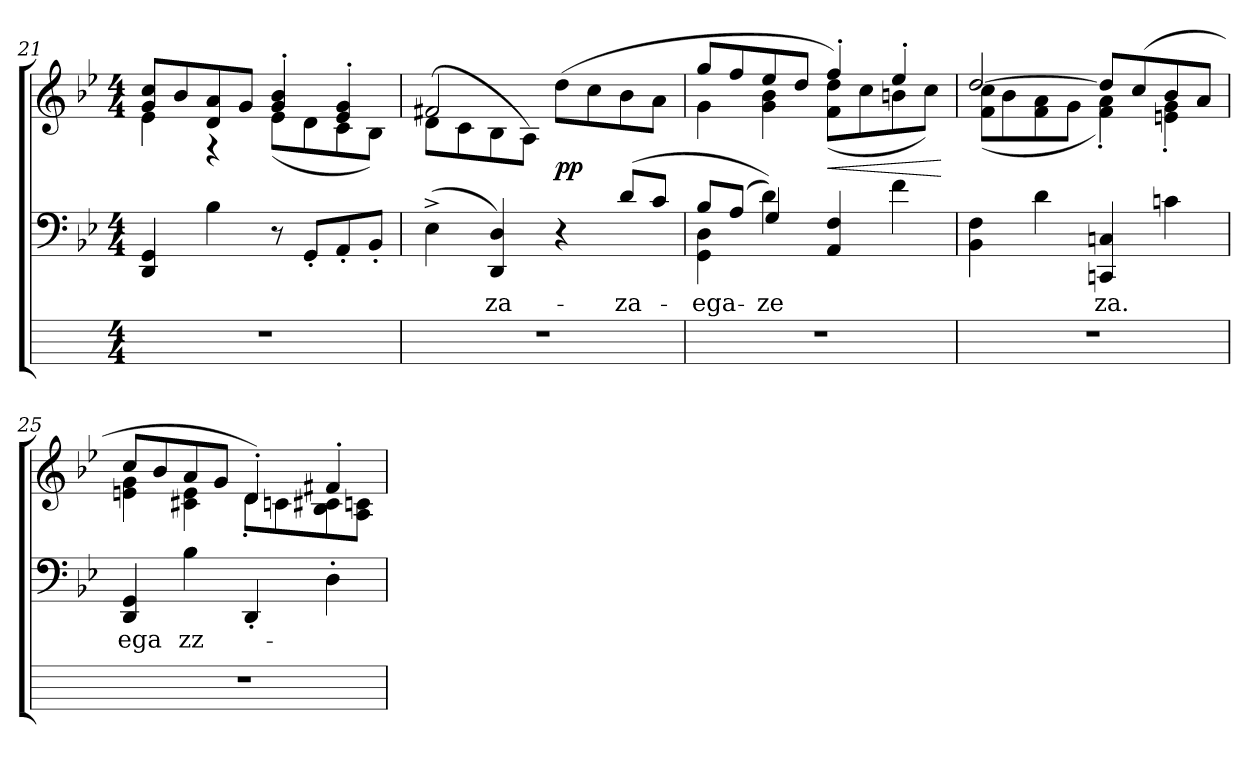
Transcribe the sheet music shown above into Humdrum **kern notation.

**kern	**kern	**text	**kern	**dynam
*part3	*part2	*part2	*part1	*part1
*staff3	*staff2	*staff2	*staff1	*staff1
*	*clefF4	*	*clefG2	*
*k[]	*k[b-e-]	*	*k[b-e-]	*
*M4/4	*M4/4	*	*M4/4	*
=21	=21	=21	=21	=21
*	*	*	*^	*
1r	4GG/ 4DD/	.	8cc/ 8g/L	4e-\	.
.	.	.	8b-/	.	.
.	4B-\	.	8a/ 8d/	4rF	.
.	.	.	8g/J	.	.
.	8r	.	4b-/' 4g/'	(8e-\L	.
.	8GG'/L	.	.	8d\	.
.	8AA'/	.	4g/' 4e-/'	8c\	.
.	8BB-'/J	.	.	8B-\J)	.
=22	=22	=22	=22	=22	=22
1r	(4E-^\	.	(8d\L	2f#X/	.
.	.	.	8c\	.	.
.	4D/ 4DD/)	za-	8B-\	.	.
.	.	.	8A\J)	.	.
!	!	!	!	!	!LO:DY:b
.	4r	.	(8dd\L	2ryy	pp
.	.	.	8cc\	.	.
.	(8d/L	-za--	8b-\	.	.
.	8c/J	.	8a\J	.	.
=23	=23	=23	=23	=23	=23
*	*^	*	*	*	*
1r	8B-/L	4D\ 4GG\	-ega-	(8gg/L	4g\)	.
.	(8A/J	.	.	8ff/	.	.
.	4d\))	4G/	-ze	8ee-/	4b-\ 4g\	.
.	.	.	.	8dd/J	.	.
!	!	!	!	!	!	!LO:HP:b
.	4F/ 4AA/	2ryy	.	4ff'/)	(8dd\ 8f\L	<
.	.	.	.	.	8cc\	.
.	4f\	.	.	4ee-'/	8bn\	.
.	.	.	.	.	8cc\J)	.
*	*v	*v	*	*	*	*
*	*	*	*v	*v	*
.	.	.	.	[
!!LO:LB:g=z
=24	=24	=24	=24	=24
*	*	*	*^	*
1r	4F\ 4BB-\	.	[2dd/	(8cc\ 8f\L	.
.	.	.	.	8b-\	.
.	4d\	.	.	8a\ 8f\	.
.	.	.	.	8g\J	.
.	4Cn/ 4CCn/	za.	8dd/L]	4a\' 4f\')	.
.	.	.	(8cc/	.	.
.	4cn\	.	8b-/	4g\' 4en\'	.
.	.	.	8a/J	.	.
=25	=25	=25	=25	=25	=25
1r	4GG/ 4DD/	ega	8cc/L	4g\ 4en\	.
.	.	.	8b-/	.	.
.	4B-\	zz-	8a/	4e\ 4c#X\	.
.	.	.	8g/J	.	.
.	4DD'/	.	4d'/)	8d'\L	.
.	.	.	.	8cn\	.
.	4D'\	.	4f#X'/	8c#X\ 8B-\	.
.	.	.	.	8cn\ 8A\J	.
*	*	*	*v	*v	*
=	=	=	=	=
*-	*-	*-	*-	*-
